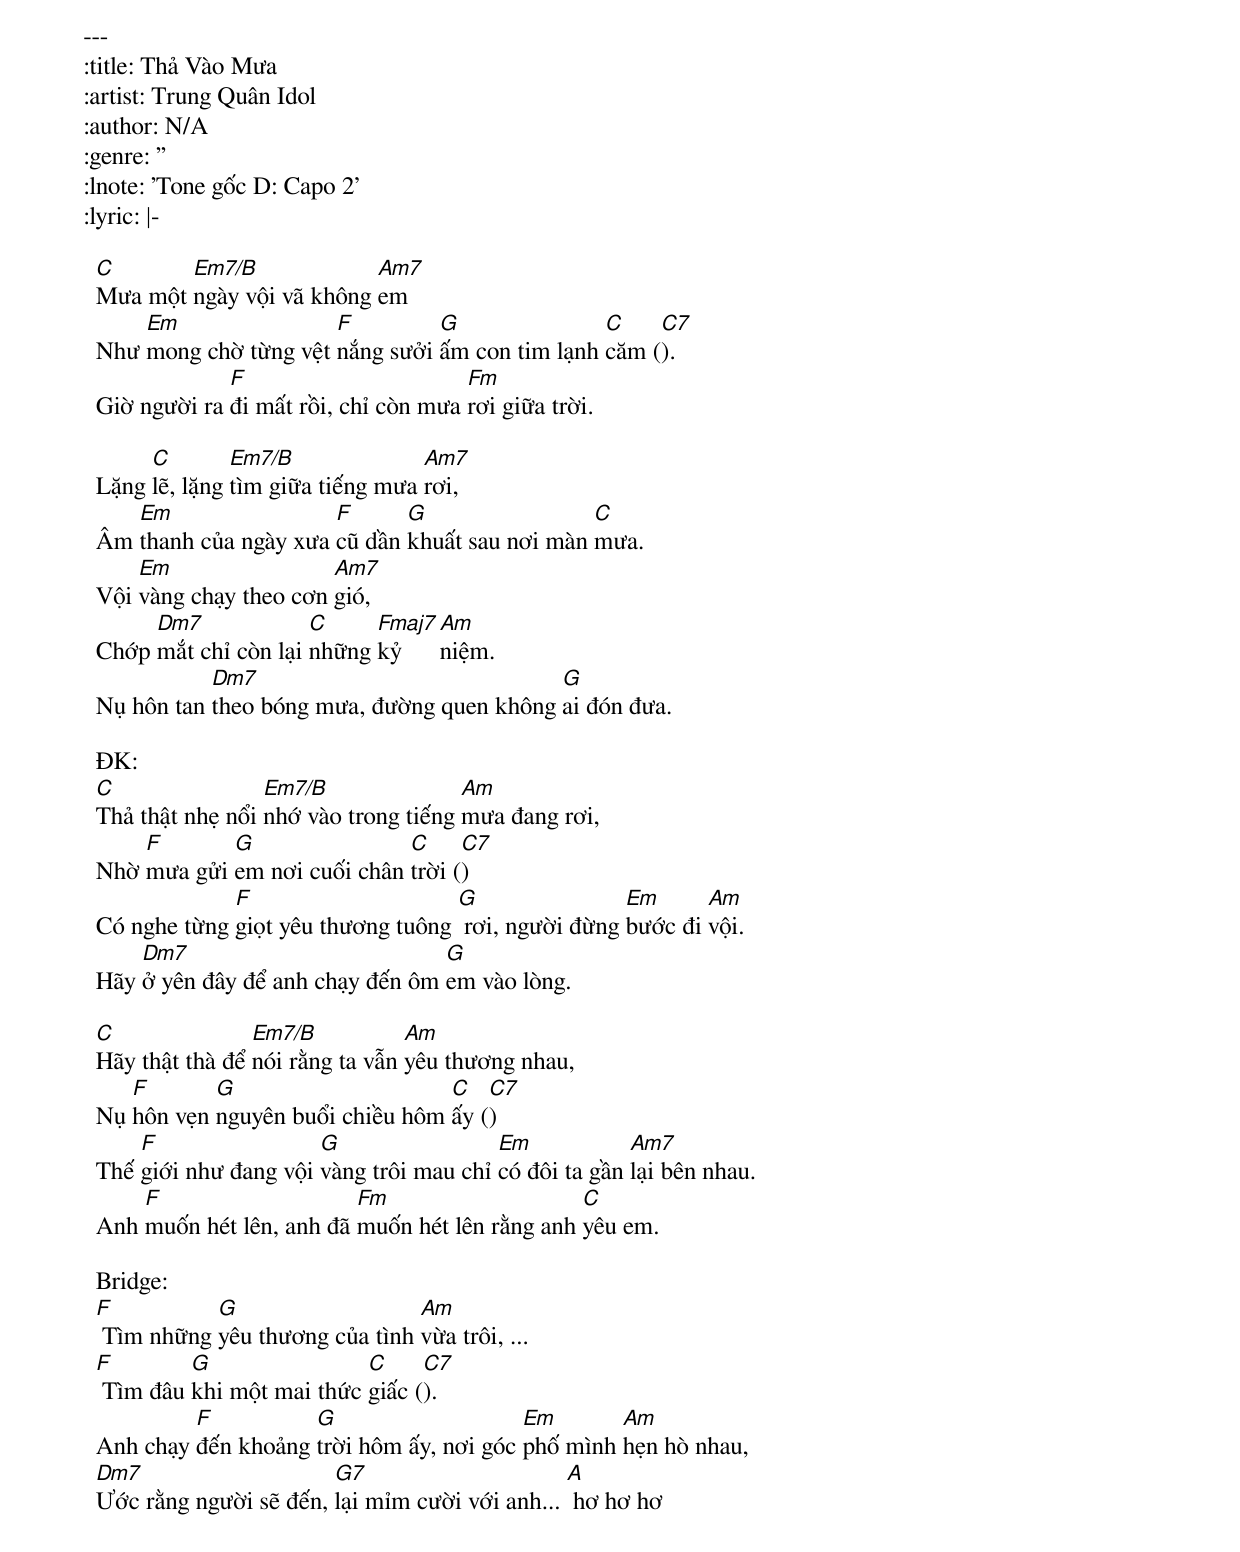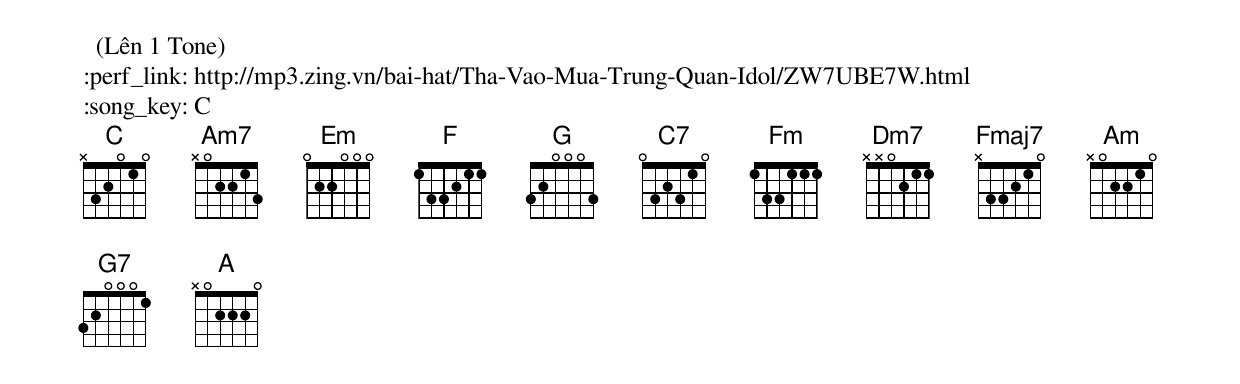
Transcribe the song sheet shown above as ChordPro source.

---
:title: Thả Vào Mưa
:artist: Trung Quân Idol
:author: N/A
:genre: ''
:lnote: 'Tone gốc D: Capo 2'
:lyric: |-

  [C]Mưa một [Em7/B]ngày vội vã không [Am7]em
  Như [Em]mong chờ từng vệt [F]nắng sưởi [G]ấm con tim lạnh [C]căm ([C7]).
  Giờ người ra [F]đi mất rồi, chỉ còn mưa [Fm]rơi giữa trời.

  Lặng [C]lẽ, lặng [Em7/B]tìm giữa tiếng mưa [Am7]rơi,
  Âm [Em]thanh của ngày xưa [F]cũ dần [G]khuất sau nơi màn [C]mưa.
  Vội [Em]vàng chạy theo cơn [Am7]gió,
  Chớp [Dm7]mắt chỉ còn lại [C]những [Fmaj7]kỷ [Am]niệm.
  Nụ hôn tan [Dm7]theo bóng mưa, đường quen không [G]ai đón đưa.

  ĐK:
  [C]Thả thật nhẹ nổi [Em7/B]nhớ vào trong tiếng [Am]mưa đang rơi,
  Nhờ [F]mưa gửi [G]em nơi cuối chân [C]trời ([C7])
  Có nghe từng [F]giọt yêu thương tuông [G] rơi, người đừng [Em]bước đi [Am]vội.
  Hãy [Dm7]ở yên đây để anh chạy đến ôm [G]em vào lòng.

  [C]Hãy thật thà để [Em7/B]nói rằng ta vẫn [Am]yêu thương nhau,
  Nụ [F]hôn vẹn [G]nguyên buổi chiều hôm [C]ấy ([C7])
  Thế [F]giới như đang vội [G]vàng trôi mau chỉ [Em]có đôi ta gần [Am7]lại bên nhau.
  Anh [F]muốn hét lên, anh đã [Fm]muốn hét lên rằng anh [C]yêu em.

  Bridge:
  [F] Tìm những [G]yêu thương của tình [Am]vừa trôi, ...
  [F] Tìm đâu [G]khi một mai thức [C]giấc ([C7]).
  Anh chạy [F]đến khoảng [G]trời hôm ấy, nơi góc [Em]phố mình [Am]hẹn hò nhau,
  [Dm7]Ước rằng người sẽ đến, [G7]lại mỉm cười với anh... [A] hơ hơ hơ

  (Lên 1 Tone)
:perf_link: http://mp3.zing.vn/bai-hat/Tha-Vao-Mua-Trung-Quan-Idol/ZW7UBE7W.html
:song_key: C
